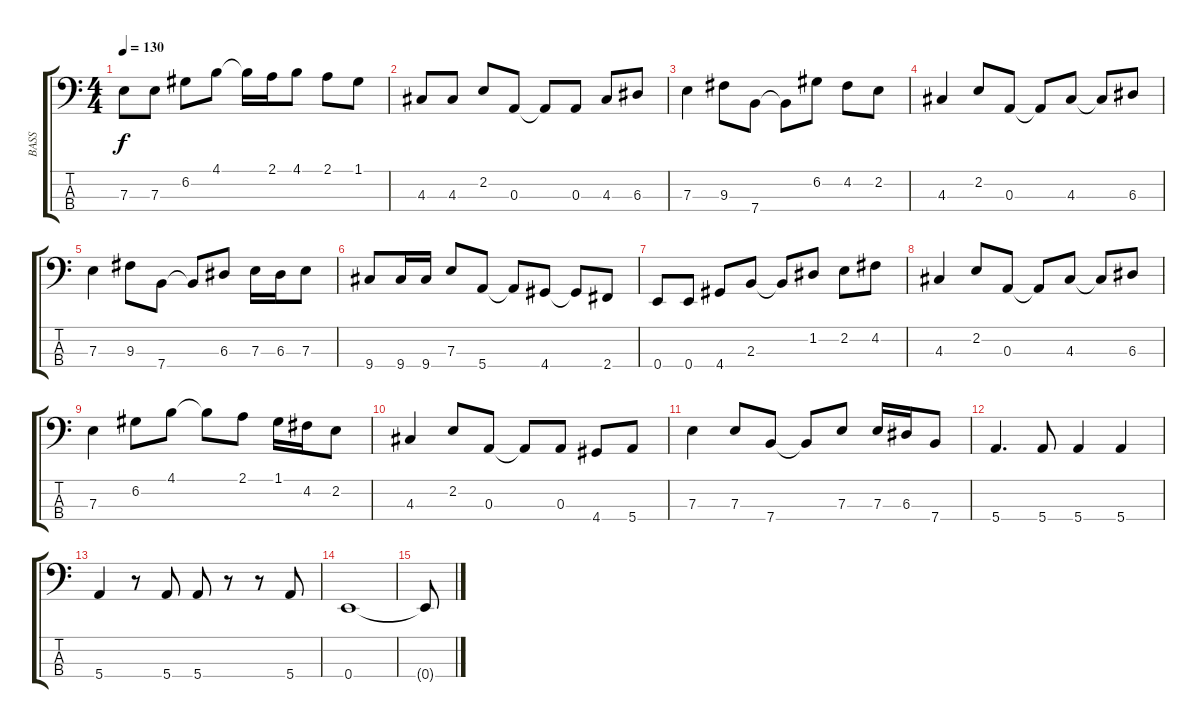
\track ("BASS" "BASS") {instrument electricbassfinger}
\staff {score tabs}
\tuning (G2 D2 A1 E1) {hide}
\ts (4 4)
\tempo 130
\clef f4
\ks c
7.3.8{dy f} 7.3.8 6.2.8 4.1.8 4.1{t}.16 2.1.16 4.1.8 2.1.8 1.1.8 |
4.3.8 4.3.8 2.2.8 0.3.8 0.3{t}.8 0.3.8 4.3.8 6.3.8 |
7.3.4 9.3.8 7.4.8 7.4{t}.8 6.2.8 4.2.8 2.2.8 |
4.3.4 2.2.8 0.3.8 0.3{t}.8 4.3.8 4.3{t}.8 6.3.8 |
7.3.4 9.3.8 7.4.8 7.4{t}.8 6.3.8 7.3.16 6.3.16 7.3.8 |
9.4.8 9.4.16 9.4.16 7.3.8 5.4.8 5.4{t}.8 4.4.8 4.4{t}.8 2.4.8 |
0.4.8 0.4.8 4.4.8 2.3.8 2.3{t}.8 1.2.8 2.2.8 4.2.8 |
4.3.4 2.2.8 0.3.8 0.3{t}.8 4.3.8 4.3{t}.8 6.3.8 |
7.3.4 6.2.8 4.1.8 4.1{t}.8 2.1.8 1.1.16 4.2.16 2.2.8 |
4.3.4 2.2.8 0.3.8 0.3{t}.8 0.3.8 4.4.8 5.4.8 |
7.3.4 7.3.8 7.4.8 7.4{t}.8 7.3.8 7.3.16 6.3.16 7.4.8 |
5.4.4{d} 5.4.8 5.4.4 5.4.4 |
5.4.4 r.8 5.4.8 5.4.8 r.8 r.8 5.4.8 |
0.4.1 |
0.4{t}.8
